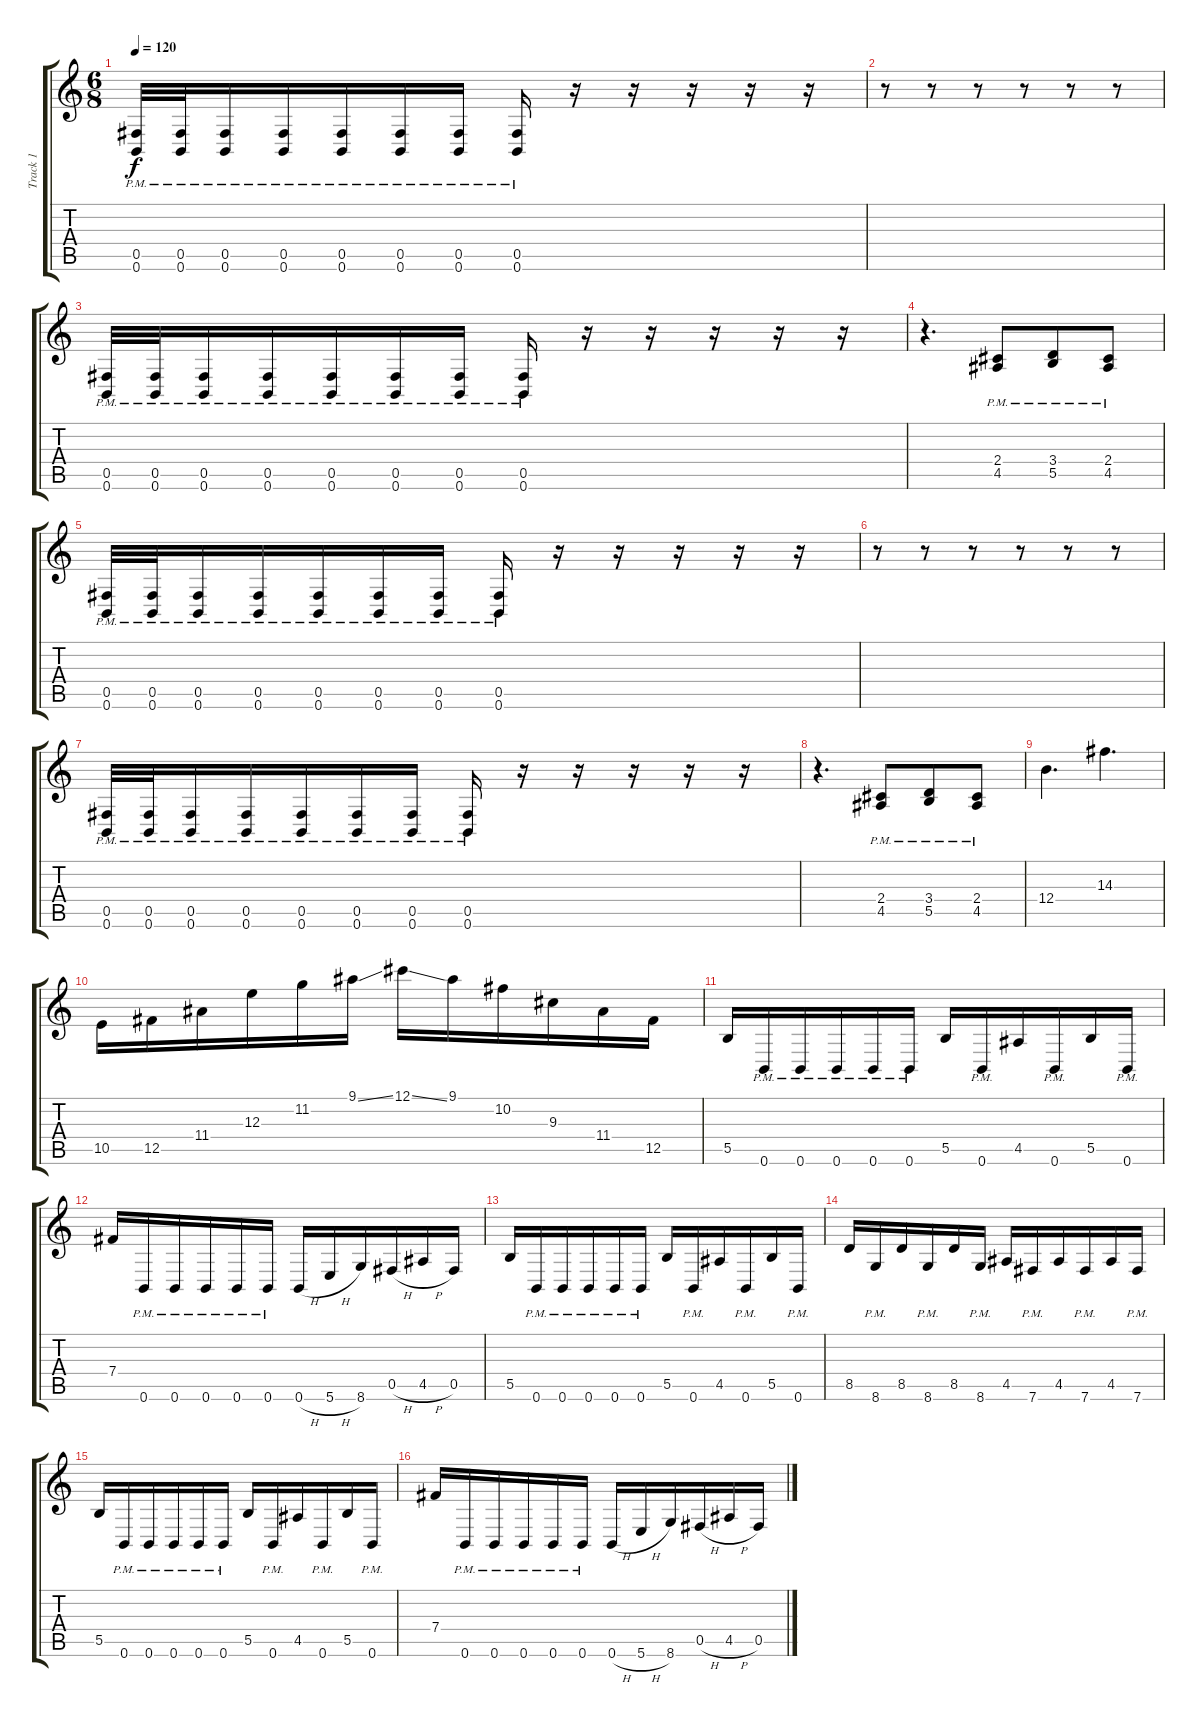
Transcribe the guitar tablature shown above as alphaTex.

\track ("Track 1" "Track 1") {instrument distortionguitar}
\staff {score tabs}
\tuning (Db4 Ab3 E3 B2 Gb2 B1) {hide}
\ts (6 8)
\tempo 120
\clef g2
\ks c
(0.5{pm} 0.6{pm}).32{dy f balance 0} (0.5{pm} 0.6{pm}).32 (0.5{pm} 0.6{pm}).16 (0.5{pm} 0.6{pm}).16 (0.5{pm} 0.6{pm}).16 (0.5{pm} 0.6{pm}).16 (0.5{pm} 0.6{pm}).16 (0.5{pm} 0.6{pm}).16 r.16 r.16 r.16 r.16 r.16 |
r.8 r.8 r.8 r.8 r.8 r.8 |
(0.5{pm} 0.6{pm}).32 (0.5{pm} 0.6{pm}).32 (0.5{pm} 0.6{pm}).16 (0.5{pm} 0.6{pm}).16 (0.5{pm} 0.6{pm}).16 (0.5{pm} 0.6{pm}).16 (0.5{pm} 0.6{pm}).16 (0.5{pm} 0.6{pm}).16 r.16 r.16 r.16 r.16 r.16 |
r.4{d} (2.4{pm} 4.5{pm}).8 (3.4{pm} 5.5{pm}).8 (2.4{pm} 4.5{pm}).8 |
(0.5{pm} 0.6{pm}).32 (0.5{pm} 0.6{pm}).32 (0.5{pm} 0.6{pm}).16 (0.5{pm} 0.6{pm}).16 (0.5{pm} 0.6{pm}).16 (0.5{pm} 0.6{pm}).16 (0.5{pm} 0.6{pm}).16 (0.5{pm} 0.6{pm}).16 r.16 r.16 r.16 r.16 r.16 |
r.8 r.8 r.8 r.8 r.8 r.8 |
(0.5{pm} 0.6{pm}).32 (0.5{pm} 0.6{pm}).32 (0.5{pm} 0.6{pm}).16 (0.5{pm} 0.6{pm}).16 (0.5{pm} 0.6{pm}).16 (0.5{pm} 0.6{pm}).16 (0.5{pm} 0.6{pm}).16 (0.5{pm} 0.6{pm}).16 r.16 r.16 r.16 r.16 r.16 |
r.4{d} (2.4{pm} 4.5{pm}).8 (3.4{pm} 5.5{pm}).8 (2.4{pm} 4.5{pm}).8 |
12.4.4{d} 14.3.4{d} |
10.5.16 12.5.16 11.4.16 12.3.16 11.2.16 9.1{ss}.16 12.1{ss}.16 9.1.16 10.2.16 9.3.16 11.4.16 12.5.16 |
5.5.16 0.6{pm}.16 0.6{pm}.16 0.6{pm}.16 0.6{pm}.16 0.6{pm}.16 5.5.16 0.6{pm}.16 4.5.16 0.6{pm}.16 5.5.16 0.6{pm}.16 |
7.4.16 0.6{pm}.16 0.6{pm}.16 0.6{pm}.16 0.6{pm}.16 0.6{pm}.16 0.6{h}.16 5.6{h}.16 8.6.16 0.5{h}.16 4.5{h}.16 0.5.16 |
5.5.16 0.6{pm}.16 0.6{pm}.16 0.6{pm}.16 0.6{pm}.16 0.6{pm}.16 5.5.16 0.6{pm}.16 4.5.16 0.6{pm}.16 5.5.16 0.6{pm}.16 |
8.5.16 8.6{pm}.16 8.5.16 8.6{pm}.16 8.5.16 8.6{pm}.16 4.5.16 7.6{pm}.16 4.5.16 7.6{pm}.16 4.5.16 7.6{pm}.16 |
5.5.16 0.6{pm}.16 0.6{pm}.16 0.6{pm}.16 0.6{pm}.16 0.6{pm}.16 5.5.16 0.6{pm}.16 4.5.16 0.6{pm}.16 5.5.16 0.6{pm}.16 |
7.4.16 0.6{pm}.16 0.6{pm}.16 0.6{pm}.16 0.6{pm}.16 0.6{pm}.16 0.6{h}.16 5.6{h}.16 8.6.16 0.5{h}.16 4.5{h}.16 0.5.16
